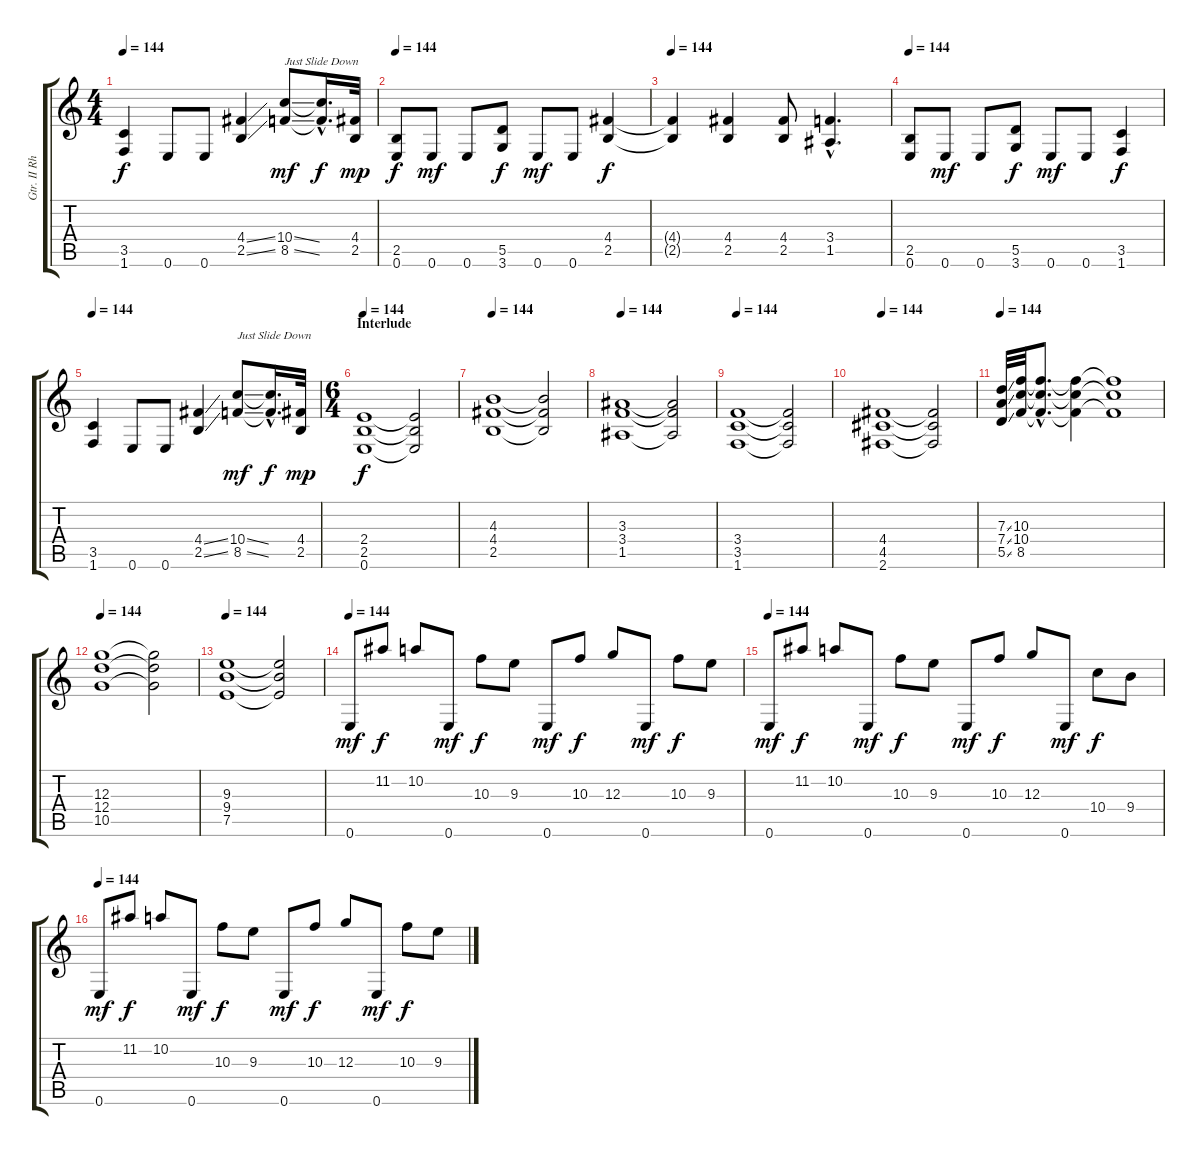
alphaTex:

\track ("Gtr. II Rhytm" "Gtr. II Rh") {instrument overdrivenguitar}
\staff {score tabs}
\tuning (E4 B3 G3 D3 A2 E2) {hide}
\ts (4 4)
\tempo 144
\clef g2
\ks c
(3.5 1.6).4{dy f} 0.6.8 0.6.8 (4.4{ss} 2.5{ss}).4 (10.4{ss} 8.5{ss}).8{txt "Just Slide Down" dy mf} (10.4{hac t} 8.5{hac t}).16{d dy f} (4.4 2.5).32{dy mp} |
\tempo 144
(2.5 0.6).8{dy f} 0.6.8{dy mf} 0.6.8 (5.5 3.6).8{dy f} 0.6.8{dy mf} 0.6.8 (4.4 2.5).4{dy f} |
\tempo 144
(4.4{t} 2.5{t}).4 (4.4 2.5).4 (4.4 2.5).8 (3.4{hac} 1.5{hac}).4{d} |
\tempo 144
(2.5 0.6).8 0.6.8{dy mf} 0.6.8 (5.5 3.6).8{dy f} 0.6.8{dy mf} 0.6.8 (3.5 1.6).4{dy f} |
\tempo 144
(3.5 1.6).4 0.6.8 0.6.8 (4.4{ss} 2.5{ss}).4 (10.4{ss} 8.5{ss}).8{txt "Just Slide Down" dy mf} (10.4{hac t} 8.5{hac t}).16{d dy f} (4.4 2.5).32{dy mp} |
\ts (6 4)
\section ("" "Interlude")
\tempo 144
(2.4 2.5 0.6).1{dy f} (2.4{t} 2.5{t} 0.6{t}).2 |
\tempo 144
(4.3 4.4 2.5).1 (4.3{t} 4.4{t} 2.5{t}).2 |
\tempo 144
(3.3 3.4 1.5).1 (3.3{t} 3.4{t} 1.5{t}).2 |
\tempo 144
(3.4 3.5 1.6).1 (3.4{t} 3.5{t} 1.6{t}).2 |
\tempo 144
(4.4 4.5 2.6).1 (4.4{t} 4.5{t} 2.6{t}).2 |
\tempo 144
(7.3{ss} 7.4{ss} 5.5{ss}).32 (10.3 10.4 8.5).32 (10.3{hac t} 10.4{hac t} 8.5{hac t}).8{d} (10.3{t} 10.4{t} 8.5{t}).4 (10.3{t} 10.4{t} 8.5{t}).1 |
\tempo 144
(12.3 12.4 10.5).1 (12.3{t} 12.4{t} 10.5{t}).2 |
\tempo 144
(9.3 9.4 7.5).1 (9.3{t} 9.4{t} 7.5{t}).2 |
\tempo 144
0.6.8{dy mf} 11.2.8{dy f} 10.2.8 0.6.8{dy mf} 10.3.8{dy f} 9.3.8 0.6.8{dy mf} 10.3.8{dy f} 12.3.8 0.6.8{dy mf} 10.3.8{dy f} 9.3.8 |
\tempo 144
0.6.8{dy mf} 11.2.8{dy f} 10.2.8 0.6.8{dy mf} 10.3.8{dy f} 9.3.8 0.6.8{dy mf} 10.3.8{dy f} 12.3.8 0.6.8{dy mf} 10.4.8{dy f} 9.4.8 |
\tempo 144
0.6.8{dy mf} 11.2.8{dy f} 10.2.8 0.6.8{dy mf} 10.3.8{dy f} 9.3.8 0.6.8{dy mf} 10.3.8{dy f} 12.3.8 0.6.8{dy mf} 10.3.8{dy f} 9.3.8
